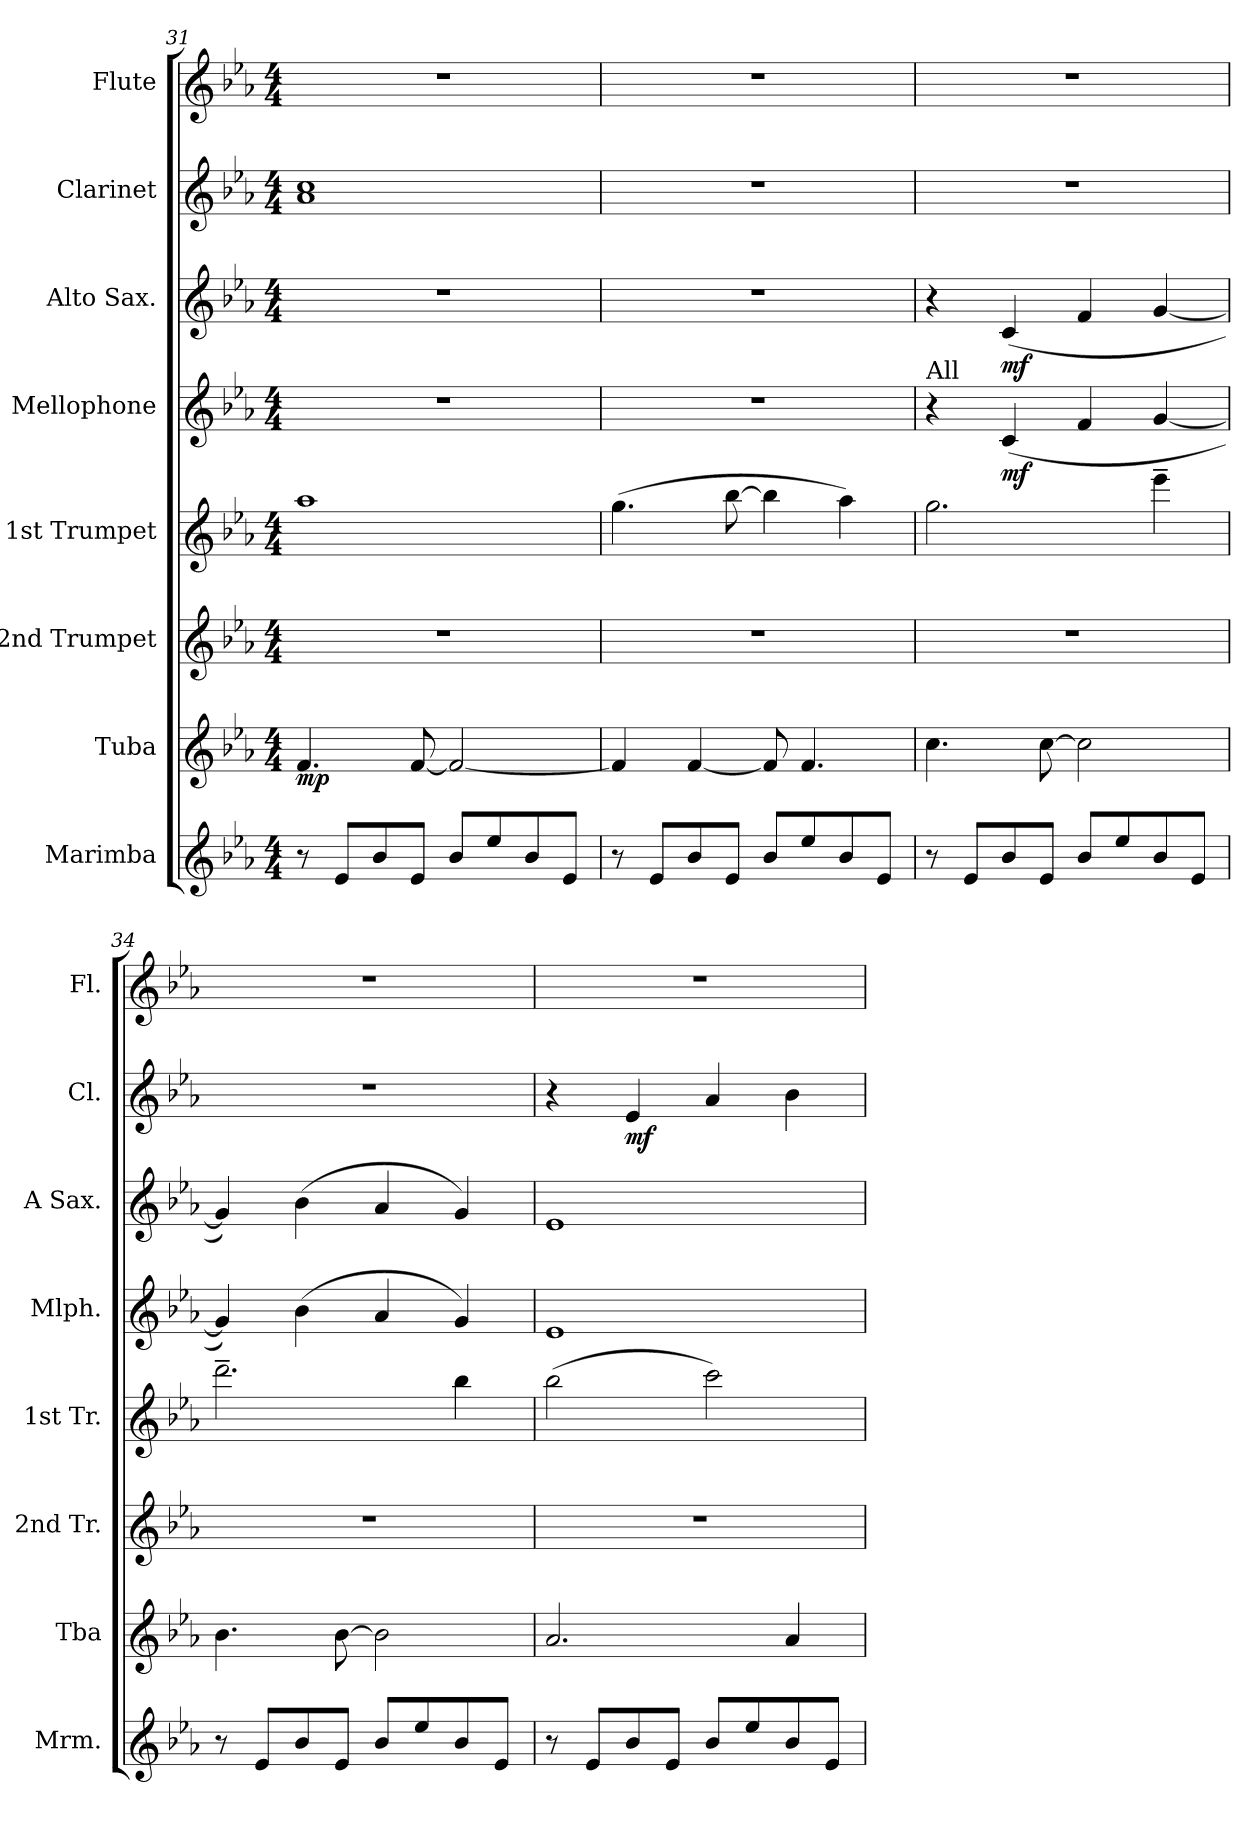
**kern	**kern	**dynam	**kern	**kern	**kern	**dynam	**kern	**dynam	**kern	**dynam	**kern
*part8	*part7	*part7	*part6	*part5	*part4	*part4	*part3	*part3	*part2	*part2	*part1
*staff8	*staff7	*staff7	*staff6	*staff5	*staff4	*staff4	*staff3	*staff3	*staff2	*staff2	*staff1
*I"Marimba	*I"Tuba	*	*I"2nd Trumpet	*I"1st Trumpet	*I"Mellophone	*	*I"Alto Sax.	*	*I"Clarinet	*	*I"Flute
*I'Mrm.	*I'Tba	*	*I'2nd Tr.	*I'1st Tr.	*I'Mlph.	*	*I'A Sax.	*	*I'Cl.	*	*I'Fl.
*clefG2	*clefG2	*	*clefG2	*clefG2	*clefG2	*	*clefG2	*	*clefG2	*	*clefG2
*k[b-e-a-]	*k[b-e-a-]	*	*k[b-e-a-]	*k[b-e-a-]	*k[b-e-a-]	*	*k[b-e-a-]	*	*k[b-e-a-]	*	*k[b-e-a-]
*M4/4	*M4/4	*	*M4/4	*M4/4	*M4/4	*	*M4/4	*	*M4/4	*	*M4/4
=31	=31	=31	=31	=31	=31	=31	=31	=31	=31	=31	=31
!	!	!LO:DY:b	!	!	!	!	!	!	!	!	!
8r	4.f/	mp	1r	1aa-	1r	.	1r	.	1a- 1cc	.	1r
8e-/L	.	.	.	.	.	.	.	.	.	.	.
8b-/	.	.	.	.	.	.	.	.	.	.	.
8e-/J	[8f/	.	.	.	.	.	.	.	.	.	.
8b-/L	2f/_	.	.	.	.	.	.	.	.	.	.
8ee-/	.	.	.	.	.	.	.	.	.	.	.
8b-/	.	.	.	.	.	.	.	.	.	.	.
8e-/J	.	.	.	.	.	.	.	.	.	.	.
=32	=32	=32	=32	=32	=32	=32	=32	=32	=32	=32	=32
8r	4f/]	.	1r	(4.gg\	1r	.	1r	.	1r	.	1r
8e-/L	.	.	.	.	.	.	.	.	.	.	.
8b-/	[4f/	.	.	.	.	.	.	.	.	.	.
8e-/J	.	.	.	[8bb-\	.	.	.	.	.	.	.
8b-/L	8f/]	.	.	4bb-\]	.	.	.	.	.	.	.
8ee-/	4.f/	.	.	.	.	.	.	.	.	.	.
8b-/	.	.	.	4aa-\)	.	.	.	.	.	.	.
8e-/J	.	.	.	.	.	.	.	.	.	.	.
!!LO:PB:g=z
=33	=33	=33	=33	=33	=33	=33	=33	=33	=33	=33	=33
!	!	!	!	!	!LO:TX:a:t=All	!	!	!	!	!	!
8r	4.cc\	.	1r	2.gg\	4r	.	4r	.	1r	.	1r
8e-/L	.	.	.	.	.	.	.	.	.	.	.
!	!	!	!	!	!	!LO:DY:b	!	!LO:DY:b	!	!	!
8b-/	.	.	.	.	(4c/	mf	(4c/	mf	.	.	.
8e-/J	[8cc\	.	.	.	.	.	.	.	.	.	.
8b-/L	2cc\]	.	.	.	4f/	.	4f/	.	.	.	.
8ee-/	.	.	.	.	.	.	.	.	.	.	.
8b-/	.	.	.	4eee-~\	[4g/	.	[4g/	.	.	.	.
8e-/J	.	.	.	.	.	.	.	.	.	.	.
=34	=34	=34	=34	=34	=34	=34	=34	=34	=34	=34	=34
8r	4.b-\	.	1r	2.ddd~\	4g/])	.	4g/])	.	1r	.	1r
8e-/L	.	.	.	.	.	.	.	.	.	.	.
8b-/	.	.	.	.	(4b-\	.	(4b-\	.	.	.	.
8e-/J	[8b-\	.	.	.	.	.	.	.	.	.	.
8b-/L	2b-\]	.	.	.	4a-/	.	4a-/	.	.	.	.
8ee-/	.	.	.	.	.	.	.	.	.	.	.
8b-/	.	.	.	4bb-\	4g/)	.	4g/)	.	.	.	.
8e-/J	.	.	.	.	.	.	.	.	.	.	.
=35	=35	=35	=35	=35	=35	=35	=35	=35	=35	=35	=35
8r	2.a-/	.	1r	(2bb-\	1e-	.	1e-	.	4r	.	1r
8e-/L	.	.	.	.	.	.	.	.	.	.	.
!	!	!	!	!	!	!	!	!	!	!LO:DY:b	!
8b-/	.	.	.	.	.	.	.	.	4e-/	mf	.
8e-/J	.	.	.	.	.	.	.	.	.	.	.
8b-/L	.	.	.	2ccc\)	.	.	.	.	4a-/	.	.
8ee-/	.	.	.	.	.	.	.	.	.	.	.
8b-/	4a-/	.	.	.	.	.	.	.	4b-\	.	.
8e-/J	.	.	.	.	.	.	.	.	.	.	.
=	=	=	=	=	=	=	=	=	=	=	=
*-	*-	*-	*-	*-	*-	*-	*-	*-	*-	*-	*-
